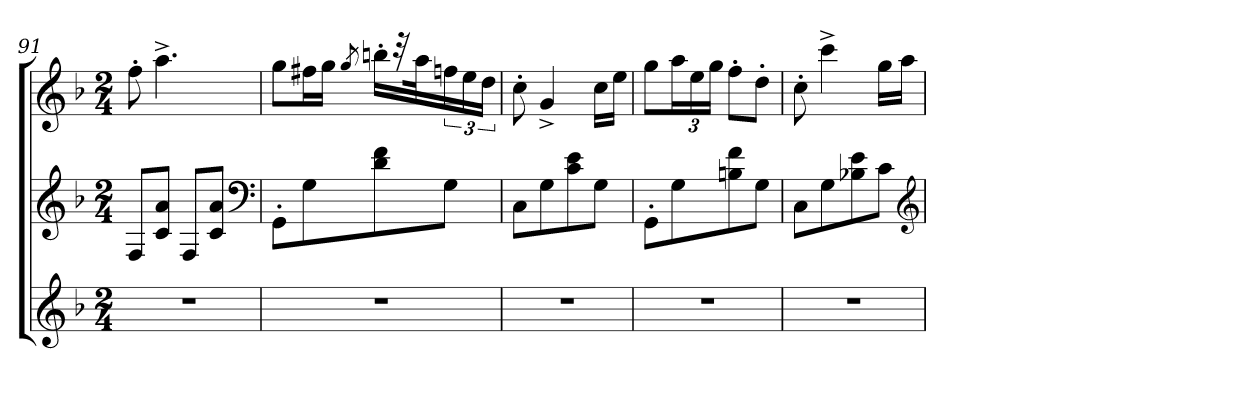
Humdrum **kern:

**kern	**kern	**kern
*part3	*part2	*part1
*staff3	*staff2	*staff1
*clefG2	*clefG2	*clefG2
*k[b-]	*k[b-]	*k[b-]
*M2/4	*M2/4	*M2/4
=91	=91	=91
2r	8FL	8ff'>
.	8a 8cJ	4.aa^>
.	8FL	.
.	8a 8cJ	.
*	*clefF4	*
=92	=92	=92
2r	8GG'>L	8ggL
.	8G	16ff#XL
.	.	16ggJJ
.	.	8qgg/
.	8f 8d	16bbn'>LL
.	.	32r
.	.	32aa
.	8GJ	24ffn
.	.	24ee
.	.	24ddJJ
=93	=93	=93
2r	8CL	8cc'>
.	8G	4g^>
.	8e 8c	.
.	8GJ	16ccLL
.	.	16eeJJ
=94	=94	=94
2r	8GG'>L	8ggL
.	8G	24aaL
.	.	24ee
.	.	24ggJJ
.	8f 8Bn	8ff'>L
.	8GJ	8dd'>J
=95	=95	=95
2r	8CL	8cc'>
.	8G	4ccc^>
.	8e 8B-X	.
.	8cJ	16ggLL
.	.	16aaJJ
*	*clefG2	*
=	=	=
*-	*-	*-
